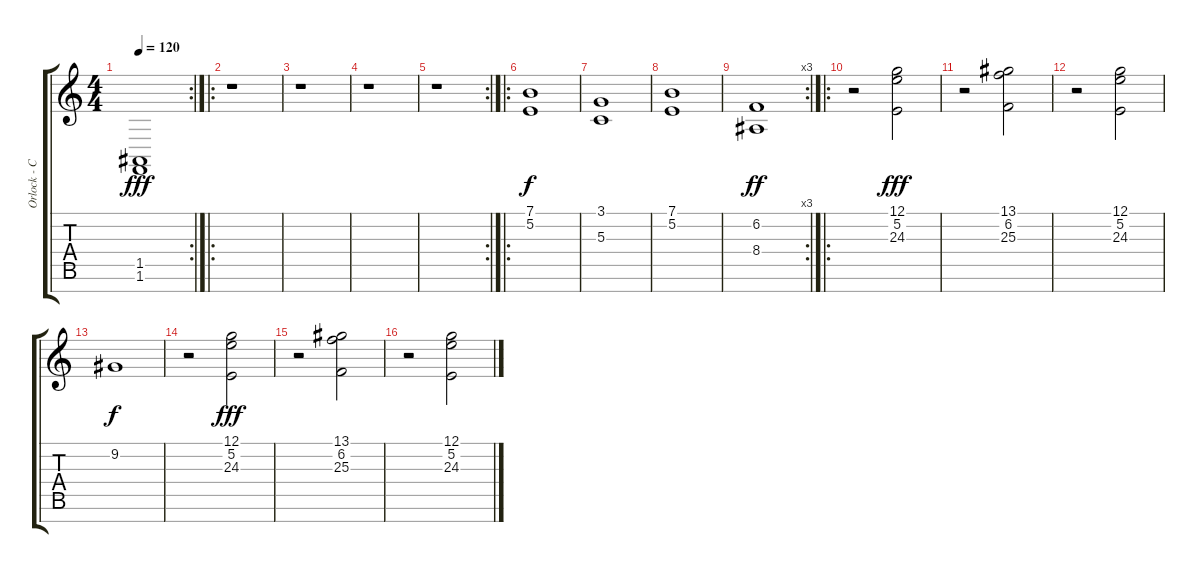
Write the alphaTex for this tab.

\track ("Orlock - Choir And Atmosphere" "Orlock - C") {instrument choiraahs}
\staff {score tabs}
\tuning (E4 B3 G3 D3 A2 E2 B1) {hide}
\rc 2
\ts (4 4)
\tempo 120
\clef g2
\ks c
(1.5 1.6).1{dy fff} |
\ro
r.1 |
r.1 |
r.1 |
\rc 2
r.1 |
\ro
(7.1 5.2).1{dy f} |
(3.1 5.3).1 |
(7.1 5.2).1 |
\rc 3
(6.2 8.4).1{dy ff} |
\ro
r.2 (12.1 5.2 24.3).2{dy fff} |
r.2 (13.1 6.2 25.3).2 |
r.2 (12.1 5.2 24.3).2 |
9.2.1{dy f} |
r.2 (12.1 5.2 24.3).2{dy fff} |
r.2 (13.1 6.2 25.3).2 |
r.2 (12.1 5.2 24.3).2
